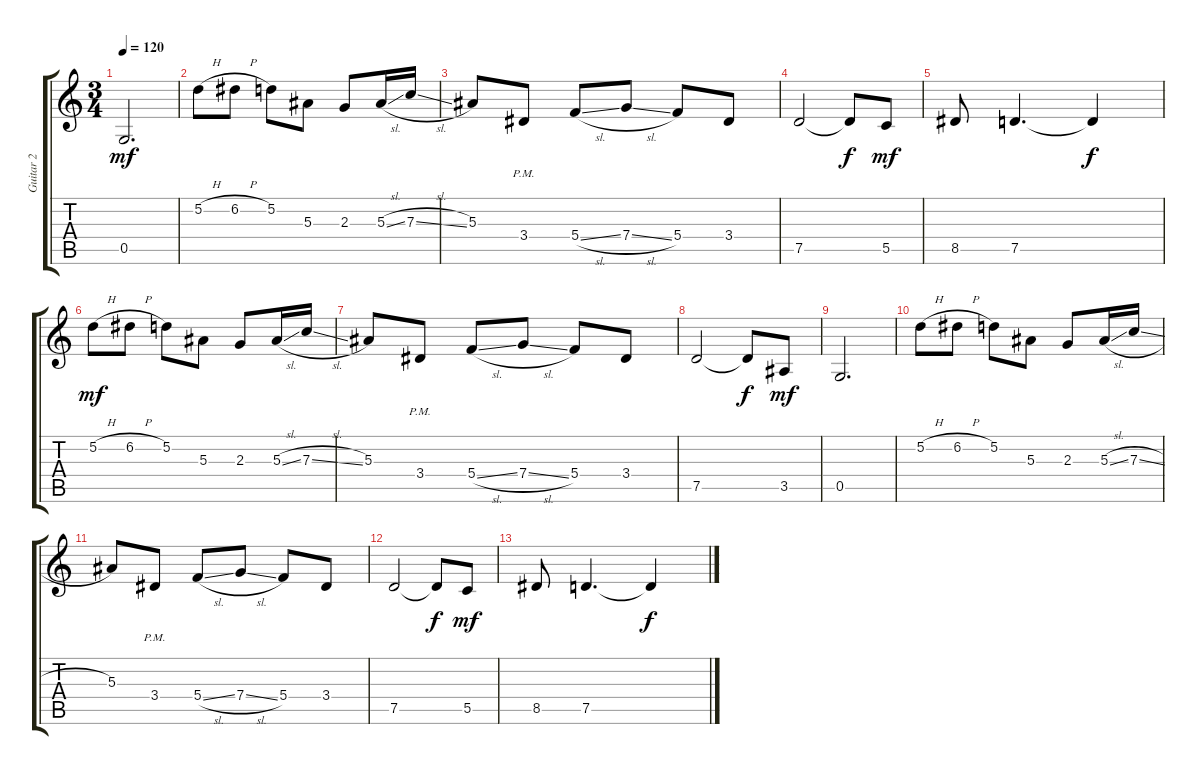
\track ("Guitar 2" "Guitar 2") {instrument distortionguitar}
\staff {score tabs}
\tuning (D4 A3 F3 C3 G2 C2) {hide}
\ts (3 4)
\tempo 120
\clef g2
\ks c
0.5.2{d dy mf} |
5.2{h}.8 6.2{h}.8 5.2.8 5.3.8 2.3.8 5.3{sl}.16 7.3{sl}.16 |
5.3.8 3.4{pm}.8 5.4{sl}.8 7.4{sl}.8 5.4.8 3.4.8 |
7.5.2 7.5{t}.8{dy f} 5.5.8{dy mf} |
8.5.8 7.5.4{d} 7.5{t}.4{dy f} |
5.2{h}.8{dy mf} 6.2{h}.8 5.2.8 5.3.8 2.3.8 5.3{sl}.16 7.3{sl}.16 |
5.3.8 3.4{pm}.8 5.4{sl}.8 7.4{sl}.8 5.4.8 3.4.8 |
7.5.2 7.5{t}.8{dy f} 3.5.8{dy mf} |
0.5.2{d} |
5.2{h}.8 6.2{h}.8 5.2.8 5.3.8 2.3.8 5.3{sl}.16 7.3{sl}.16 |
5.3.8 3.4{pm}.8 5.4{sl}.8 7.4{sl}.8 5.4.8 3.4.8 |
7.5.2 7.5{t}.8{dy f} 5.5.8{dy mf} |
8.5.8 7.5.4{d} 7.5{t}.4{dy f}
